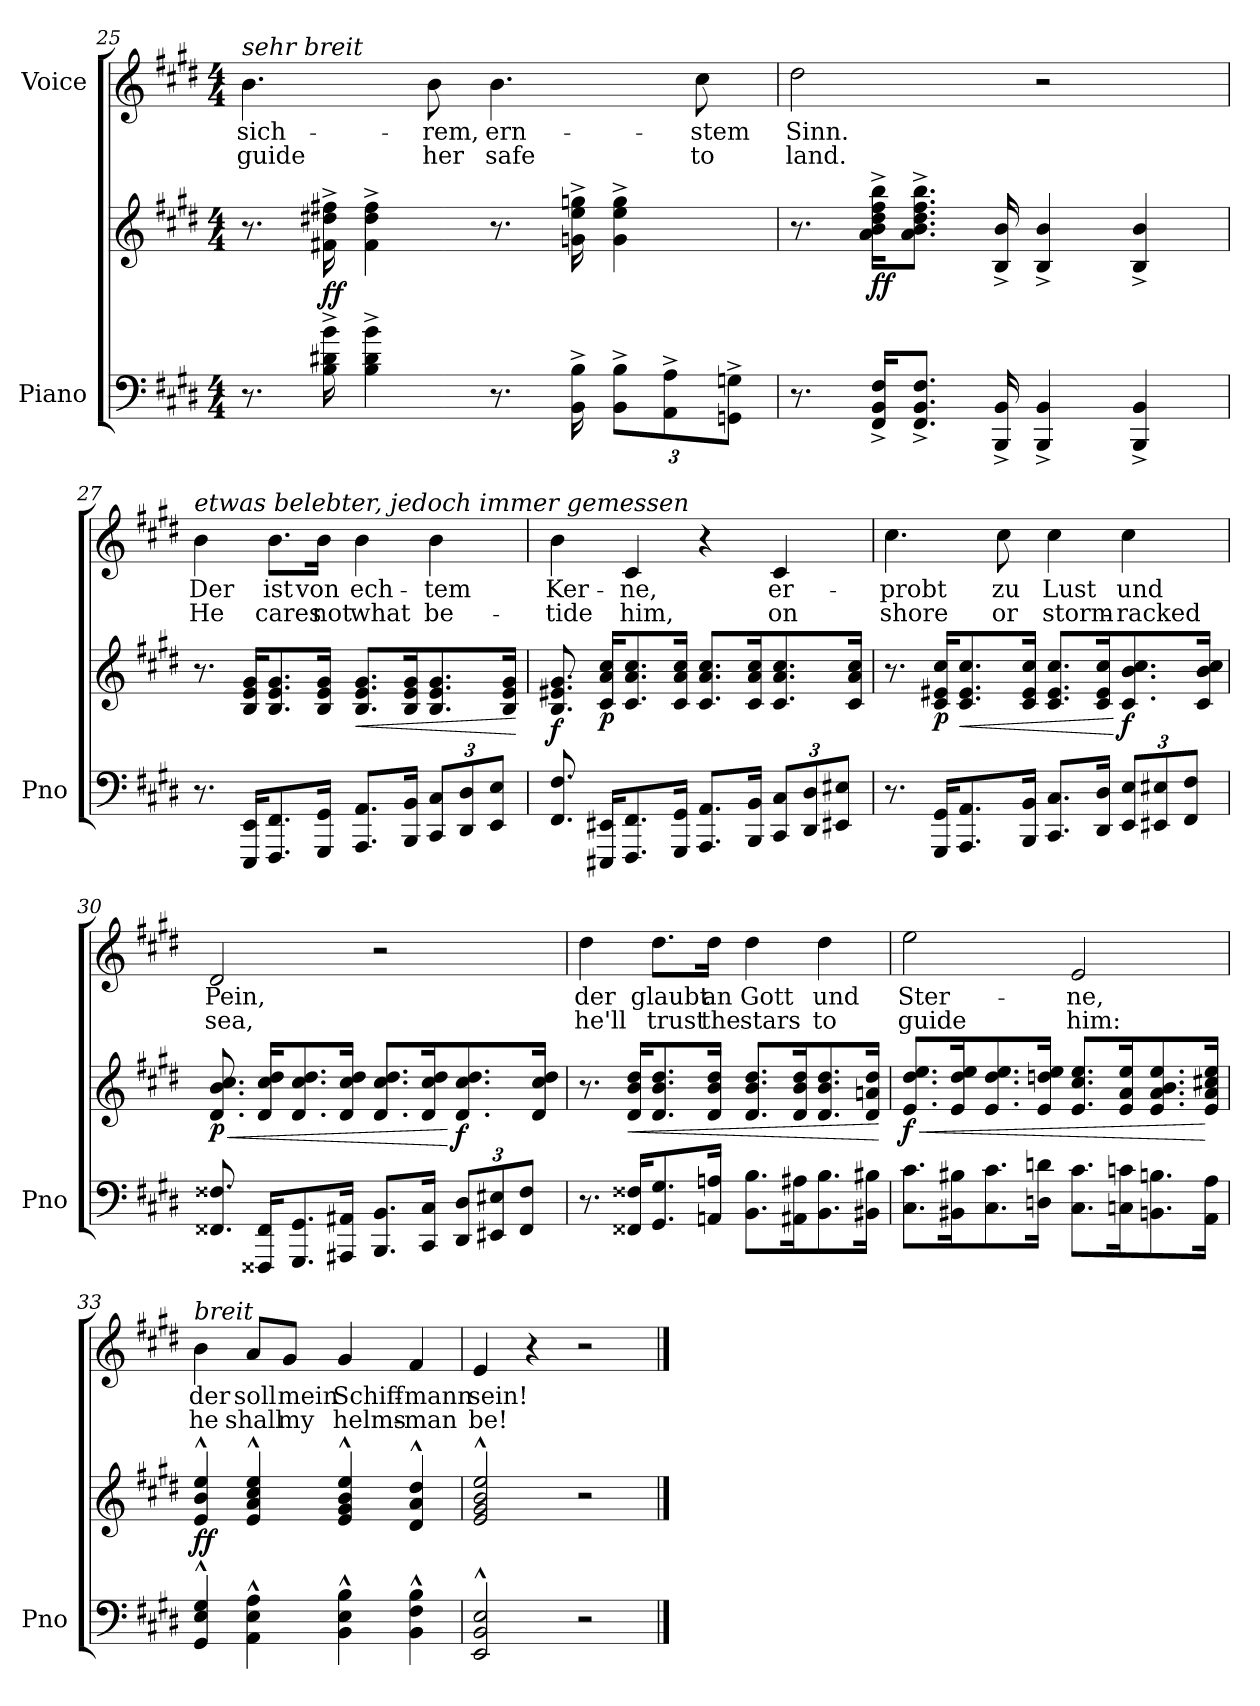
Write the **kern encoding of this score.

**kern	**kern	**dynam	**kern	**text	**text
*part2	*part2	*part2	*part1	*part1	*part1
*staff3	*staff2	*staff2/3	*staff1	*staff1	*staff1
*I"Piano	*	*	*I"Voice	*	*
*I'Pno	*	*	*	*	*
*clefF4	*clefG2	*	*clefG2	*	*
*k[f#c#g#d#]	*k[f#c#g#d#]	*	*k[f#c#g#d#]	*	*
*M4/4	*M4/4	*	*M4/4	*	*
=25	=25	=25	=25	=25	=25
!	!	!	!LO:TX:a:i:t=sehr breit	!	!
8.r	8.r	.	4.b\	sich-	guide
!	!	!LO:DY:b	!	!	!
16B\^ 16d#X\^ 16b\^	16f#X\^ 16dd#X\^ 16ff#X\^	ff	.	.	.
4B\^ 4d#\^ 4b\^	4f#\^ 4dd#\^ 4ff#\^	.	.	.	.
.	.	.	8b\	-rem,	her
8.r	8.r	.	4.b\	ern-	safe
16BB\^ 16B\^	16gn\^ 16ee\^ 16ggn\^	.	.	.	.
*Xbrackettup	*	*	*	*	*
12BB\^ 12B\^L	4g\^ 4ee\^ 4gg\^	.	.	.	.
12AA\^ 12A\^	.	.	.	.	.
.	.	.	8cc#\	-stem	to
12GGn\^ 12Gn\^J	.	.	.	.	.
=26	=26	=26	=26	=26	=26
8.r	8.r	.	2dd#\	Sinn.	land.
!	!	!LO:DY:b	!	!	!
16FF#/^ 16BB/^ 16F#/^KL	16a\^ 16b\^ 16dd#\^ 16ff#\^ 16bb\^KL	ff	.	.	.
8.FF#/^ 8.BB/^ 8.F#/^J	8.a\^ 8.b\^ 8.dd#\^ 8.ff#\^ 8.bb\^J	.	.	.	.
16BBB/^ 16BB/^	16B/^ 16b/^	.	.	.	.
4BBB/^ 4BB/^	4B/^ 4b/^	.	2r	.	.
4BBB/^ 4BB/^	4B/^ 4b/^	.	.	.	.
=27	=27	=27	=27	=27	=27
!	!	!	!LO:TX:i:t=etwas belebter, jedoch immer gemessen	!	!
8.r	8.r	.	4b\	Der	He
!	!	!LO:DY:b	!	!	!
!	!	!LO:DY:n=1:b	!	!	!
16EEE/ 16EE/KL	16B/ 16e/ 16g#/KL	p other-dynamics	.	.	.
8.FFF#/ 8.FF#/	8.B/ 8.e/ 8.g#/	.	8.b\L	ist	cares
16GGG#/ 16GG#/Jk	16B/ 16e/ 16g#/Jk	.	16b\Jk	von	not
!	!	!LO:HP:b	!	!	!
8.AAA/ 8.AA/L	8.B/ 8.e/ 8.g#/L	<	4b\	ech-	what
16BBB/ 16BB/Jk	16B/ 16e/ 16g#/K	.	.	.	.
12CC#/ 12C#/L	8.B/ 8.e/ 8.g#/	.	4b\	-tem	be-
12DD#/ 12D#/	.	.	.	.	.
12EE/ 12E/J	.	.	.	.	.
.	16B/ 16e/ 16g#/Jk	.	.	.	.
.	.	[	.	.	.
=28	=28	=28	=28	=28	=28
!	!	!LO:DY:b	!	!	!
8.FF#/ 8.F#/	8.B/ 8.e#X/ 8.g#/	f	4b\	Ker-	-tide
!	!	!LO:DY:b	!	!	!
16EEE#X/ 16EE#X/KL	16c#/ 16a/ 16cc#/KL	p	.	.	.
8.FFF#/ 8.FF#/	8.c#/ 8.a/ 8.cc#/	.	4c#/	-ne,	him,
16GGG#/ 16GG#/Jk	16c#/ 16a/ 16cc#/Jk	.	.	.	.
8.AAA/ 8.AA/L	8.c#/ 8.a/ 8.cc#/L	.	4r	.	.
16BBB/ 16BB/Jk	16c#/ 16a/ 16cc#/K	.	.	.	.
12CC#/ 12C#/L	8.c#/ 8.a/ 8.cc#/	.	4c#/	er-	on
12DD#/ 12D#/	.	.	.	.	.
12EE#X/ 12E#X/J	.	.	.	.	.
.	16c#/ 16a/ 16cc#/Jk	.	.	.	.
=29	=29	=29	=29	=29	=29
8.r	8.r	.	4.cc#\	-probt	shore
!	!	!LO:DY:b	!	!	!
16GGG#/ 16GG#/KL	16c#/ 16e#X/ 16cc#/KL	p	.	.	.
!	!	!LO:HP:b	!	!	!
8.AAA/ 8.AA/	8.c#/ 8.e#/ 8.cc#/	<	.	.	.
.	.	.	8cc#\	zu	or
16BBB/ 16BB/Jk	16c#/ 16e#/ 16cc#/Jk	.	.	.	.
8.CC#/ 8.C#/L	8.c#/ 8.e#/ 8.cc#/L	.	4cc#\	Lust	storm-
16DD#/ 16D#/Jk	16c#/ 16e#/ 16cc#/K	.	.	.	.
!	!	!LO:DY:n=1:b	!	!	!
12EE/ 12E/L	8.c#/ 8.b/ 8.cc#/	[ f	4cc#\	und	-racked
12EE#X/ 12E#X/	.	.	.	.	.
12FF#/ 12F#/J	.	.	.	.	.
.	16c#/ 16b/ 16cc#/Jk	.	.	.	.
=30	=30	=30	=30	=30	=30
!	!	!LO:HP:b	!	!	!
!	!	!LO:DY:n=1:b	!	!	!
8.FF##X/ 8.F##X/	8.d#/ 8.b/ 8.cc#/	< p	2d#/	Pein,	sea,
16FFF##X/ 16FF##/KL	16d#/ 16cc#/ 16dd#/KL	.	.	.	.
8.GGG#/ 8.GG#/	8.d#/ 8.cc#/ 8.dd#/	.	.	.	.
16AAA#X/ 16AA#X/Jk	16d#/ 16cc#/ 16dd#/Jk	.	.	.	.
8.BBB/ 8.BB/L	8.d#/ 8.cc#/ 8.dd#/L	.	2r	.	.
16CC#/ 16C#/Jk	16d#/ 16cc#/ 16dd#/K	.	.	.	.
!	!	!LO:DY:n=2:b	!	!	!
12DD#/ 12D#/L	8.d#/ 8.cc#/ 8.dd#/	[ f	.	.	.
12EE#X/ 12E#X/	.	.	.	.	.
12FF##/ 12F##/J	.	.	.	.	.
.	16d#/ 16cc#/ 16dd#/Jk	.	.	.	.
=31	=31	=31	=31	=31	=31
8.r	8.r	.	4dd#\	der	he'll
!	!	!LO:HP:b	!	!	!
16FF##X/ 16F##X/KL	16d#/ 16b/ 16dd#/KL	<	.	.	.
8.GG#/ 8.G#/	8.d#/ 8.b/ 8.dd#/	.	8.dd#\L	glaubt	trust
16AAn/ 16An/Jk	16d#/ 16b/ 16dd#/Jk	.	16dd#\Jk	an	the
8.BB\ 8.B\L	8.d#/ 8.b/ 8.dd#/L	.	4dd#\	Gott	stars
16AA#X\ 16A#X\K	16d#/ 16b/ 16dd#/K	.	.	.	.
8.BB\ 8.B\	8.d#/ 8.b/ 8.dd#/	.	4dd#\	und	to
16BB#X\ 16B#X\Jk	16d#/ 16an/ 16dd#/Jk	.	.	.	.
.	.	[	.	.	.
=32	=32	=32	=32	=32	=32
!	!	!LO:HP:b	!	!	!
!	!	!LO:DY:n=1:b	!	!	!
8.C#\ 8.c#\L	8.e/ 8.dd#/ 8.ee/L	< f	2ee\	Ster-	guide
16BB#X\ 16B#X\K	16e/ 16dd#/ 16ee/K	.	.	.	.
8.C#\ 8.c#\	8.e/ 8.dd#/ 8.ee/	.	.	.	.
16Dn\ 16dn\Jk	16e/ 16ddn/ 16ee/Jk	.	.	.	.
8.C#\ 8.c#\L	8.e/ 8.cc#/ 8.ee/L	.	2e/	-ne,	him:
16Cn\ 16cn\K	16e/ 16a/ 16ee/K	.	.	.	.
8.BBn\ 8.Bn\	8.e/ 8.a/ 8.b/ 8.ee/	.	.	.	.
16AA\ 16A\Jk	16e/ 16a/ 16cc#X/ 16ee/Jk	[	.	.	.
=33	=33	=33	=33	=33	=33
!	!	!	!LO:TX:a:i:t=breit	!	!
!	!	!LO:DY:b	!	!	!
4GG#/^^ 4E/^^ 4G#/^^	4e/^^ 4b/^^ 4ee/^^	ff	4b\	der	he
4AA\^^ 4E\^^ 4A\^^	4e/^^ 4a/^^ 4cc#/^^ 4ee/^^	.	8a/L	soll	shall
.	.	.	8g#/J	mein	my
4BB\^^ 4E\^^ 4B\^^	4e/^^ 4g#/^^ 4b/^^ 4ee/^^	.	4g#/	Schiff-	helms-
4BB\^^ 4F#\^^ 4B\^^	4d#/^^ 4a/^^ 4dd#/^^	.	4f#/	-mann	-man
=34	=34	=34	=34	=34	=34
2EE/^^ 2BB/^^ 2E/^^	2e/^^ 2g#/^^ 2b/^^ 2ee/^^	.	4e/	sein!	be!
.	.	.	4r	.	.
2r	2r	.	2r	.	.
==	==	==	==	==	==
*-	*-	*-	*-	*-	*-
